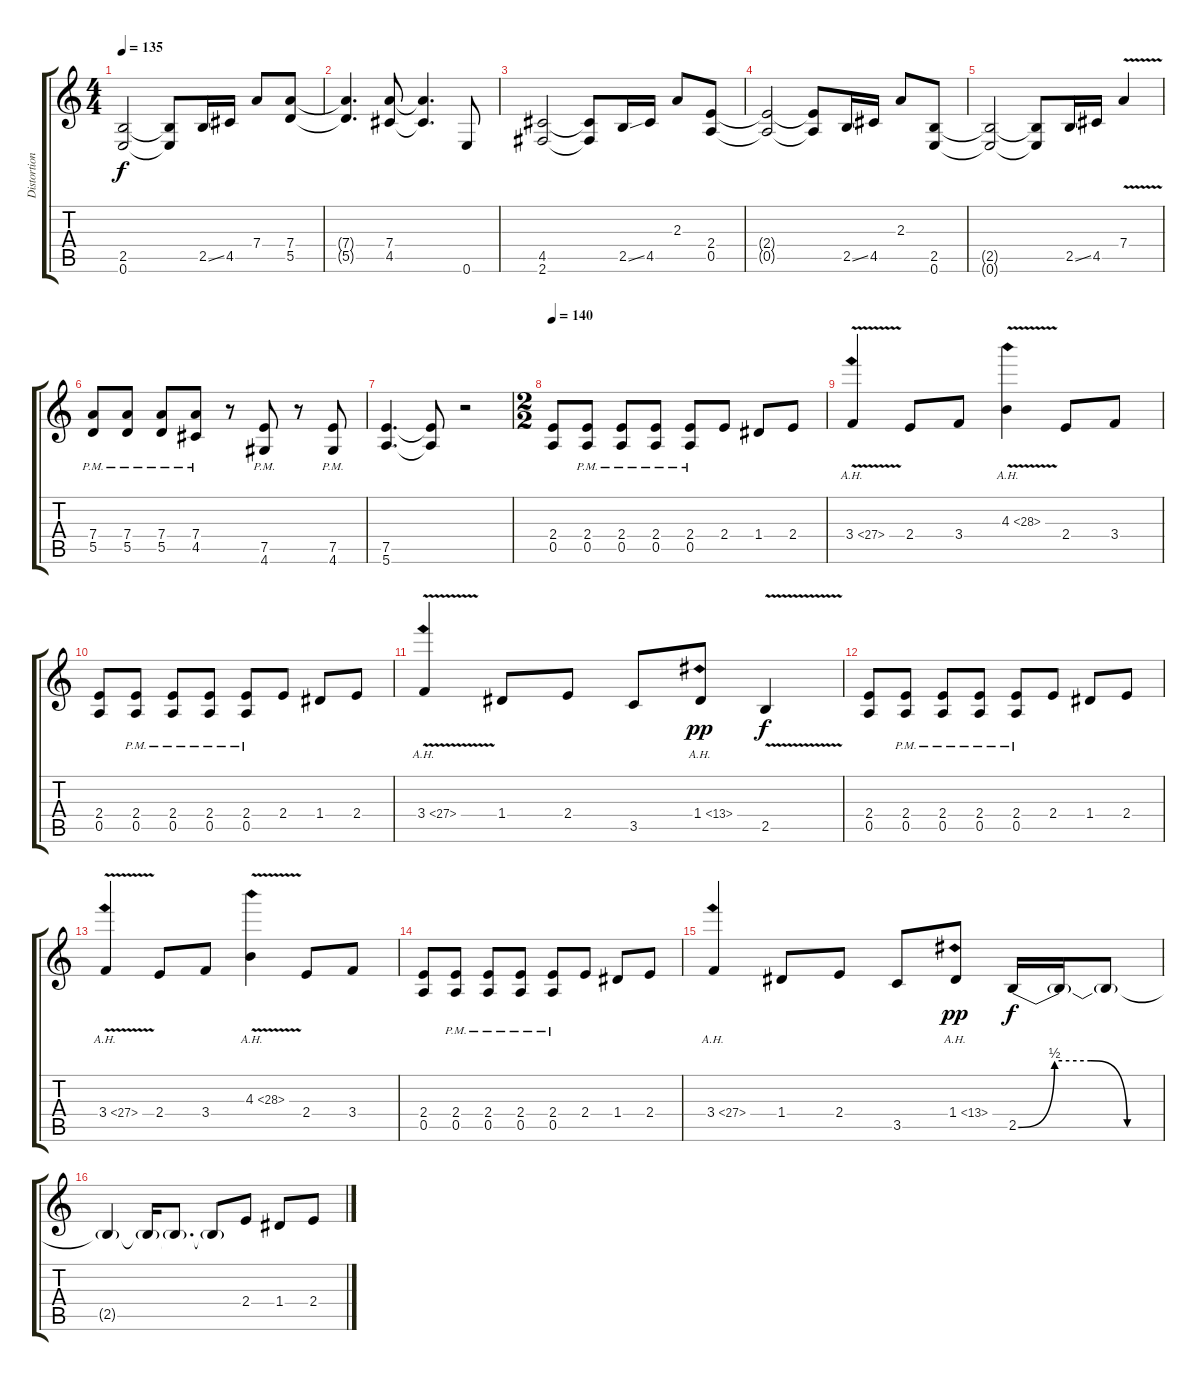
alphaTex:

\track ("Distortion Rhythm Guitar" "Distortion") {instrument distortionguitar}
\staff {score tabs}
\tuning (E4 B3 G3 D3 A2 E2) {hide}
\ts (4 4)
\tempo 135
\clef g2
\ks c
(2.5{t} 0.6{t}).2{dy f} (2.5{t} 0.6{t}).8 2.5{ss}.16 4.5.16 7.4.8 (7.4 5.5).8 |
(7.4{t} 5.5{t}).4{d} (7.4 4.5).8 (7.4{t} 4.5{t}).4{d} 0.6.8 |
(4.5 2.6).2 (4.5{t} 2.6{t}).8 2.5{ss}.16 4.5.16 2.3.8 (2.4 0.5).8 |
(2.4{t} 0.5{t}).2 (2.4{t} 0.5{t}).8 2.5{ss}.16 4.5.16 2.3.8 (2.5 0.6).8 |
(2.5{t} 0.6{t}).2 (2.5{t} 0.6{t}).8 2.5{ss}.16 4.5.16 7.4{v}.4 |
(7.4{pm} 5.5{pm}).8 (7.4{pm} 5.5{pm}).8 (7.4{pm} 5.5{pm}).8 (7.4{pm} 4.5{pm}).8 r.8 (7.5{pm} 4.6{pm}).8 r.8 (7.5{pm} 4.6{pm}).8 |
(7.5 5.6).4{d} (7.5{t} 5.6{t}).8 r.2 |
\ts (2 2)
\tempo 140
(2.4 0.5).8 (2.4{pm} 0.5{pm}).8 (2.4{pm} 0.5{pm}).8 (2.4{pm} 0.5{pm}).8 (2.4{pm} 0.5{pm}).8 2.4.8 1.4.8 2.4.8 |
3.4{ah 24 v}.4 2.4.8 3.4.8 4.3{ah 24 v}.4 2.4.8 3.4.8 |
(2.4 0.5).8 (2.4{pm} 0.5{pm}).8 (2.4{pm} 0.5{pm}).8 (2.4{pm} 0.5{pm}).8 (2.4{pm} 0.5{pm}).8 2.4.8 1.4.8 2.4.8 |
3.4{ah 24 v}.4 1.4.8 2.4.8 3.5.8 1.4{ah 12}.8{dy pp} 2.5{v}.4{dy f} |
(2.4 0.5).8 (2.4{pm} 0.5{pm}).8 (2.4{pm} 0.5{pm}).8 (2.4{pm} 0.5{pm}).8 (2.4{pm} 0.5{pm}).8 2.4.8 1.4.8 2.4.8 |
3.4{ah 24 v}.4 2.4.8 3.4.8 4.3{ah 24 v}.4 2.4.8 3.4.8 |
(2.4 0.5).8 (2.4{pm} 0.5{pm}).8 (2.4{pm} 0.5{pm}).8 (2.4{pm} 0.5{pm}).8 (2.4{pm} 0.5{pm}).8 2.4.8 1.4.8 2.4.8 |
3.4{ah 24}.4 1.4.8 2.4.8 3.5.8 1.4{ah 12}.8{dy pp} 2.5{be (custom 0 0 15 2 30 2 45 0 60 0)}.16{dy f} 2.5{t}.16 2.5{t}.8 |
2.5{t}.4 2.5{t}.16 2.5{t}.8{d} 2.5{t}.8 2.4.8 1.4.8 2.4.8
